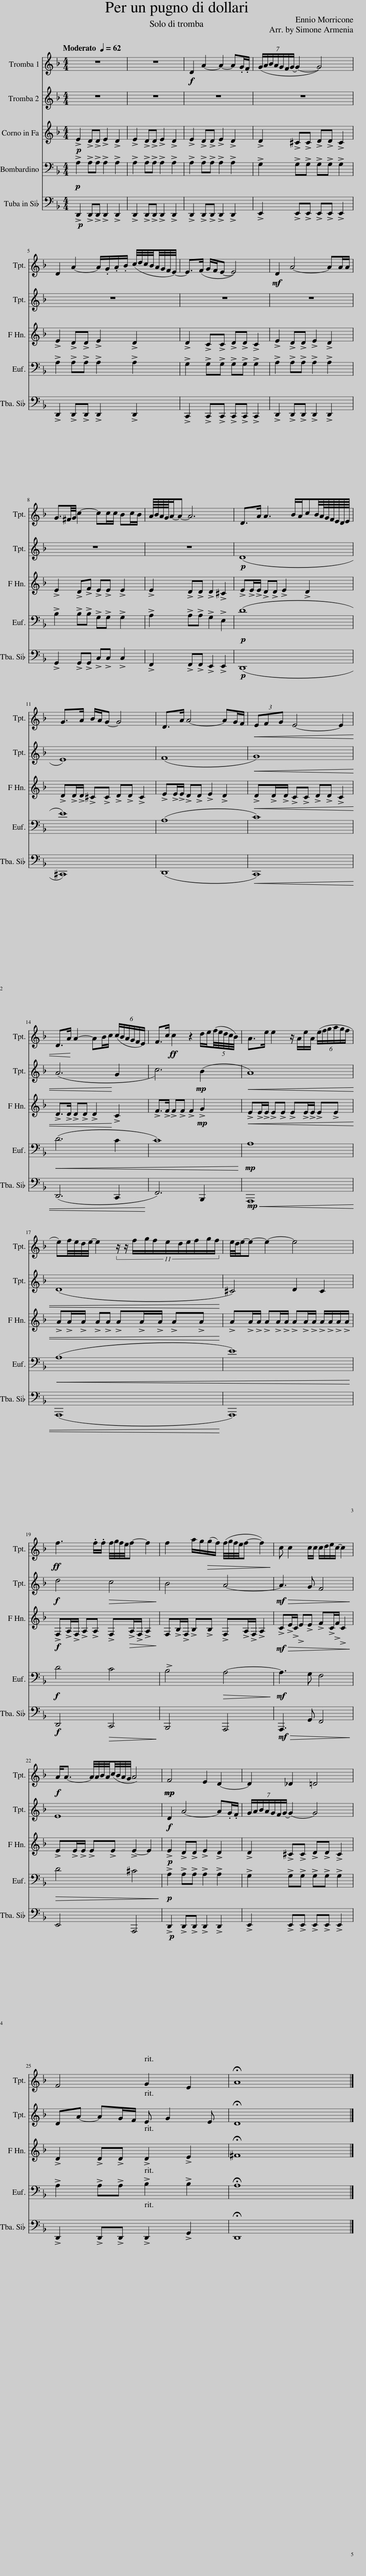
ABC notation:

X:1
%%score 1 2 3 4 5
L:1/8
Q:1/4=62
M:4/4
I:linebreak $
K:F
V:1 treble transpose=-2
V:2 treble transpose=-2
V:3 treble transpose=-7
V:4 bass
V:5 bass
V:1
[K:F] z8 | z8 |!f! E2 =B2- B2- B.A/.G/ | (7:4:7(A/=B/c/B/A/G/A/- A2- A4) |$ E2 =B2- B/.A/.B/.c/ (d/4e/4d/4c/4B/4A/4G/4^F/4-) | %5
 F>(G A/G/^F- F4) |!mf! E2 =B4- BB/B/ |$ A3/2^G/4A/4 d2- dd/d/ cd/c/ | =B/8c/8B/8A/8B/-B- B6 | E>=B B3 c/B/dc/4B/8A/8G/8^F/8E/8F/8 |$ %10
 A>=B c/B/A- A4 | E>=B B4- BA/G/ |!<(! (3^FGA F4- F2 |$ E>=B!<)! B2- Bc/d/ (6:4:6(d/c/B/A/G/^F/) | G>d!ff! d2 z2 e/^f/(5:4:5(g/4f/4e/4d/4c/4) |$ %15
 =B>^f f2 z/ B/f/B/ (6:4:6(f/g/a/=b/a/g/ | ^f)g/4f/4e/4f/4- f2 (11:8:11z/ z/ g/a/g/f/e/f/g/a/g/ |$ ^f/4e/4f/-f- f2- f4 |!ff! g3 .g/.g/ g/4a/4g/4^f/4g- g2 |$ g2 =b/a/!>(!(a/g/) (g/4a/4g/4^f/4g- g2)!>)! | %20
 d d2 d/d/ d/e/^f/d/- d2 |!f! =B<B- B/4B/4c/4B/4(d/4c/4B/4A/4 B4) |$!mp!!mp! G4 ^F2 E2- | E2 _E2 =E4 | G4 A2 ^F2 | %25
 !fermata!=B8 |] %26
V:2
[K:F] z8 | z8 | z8 | z8 |$ z8 | %5
 z8 | z8 |$ z8 | z8 |!p! (E8 |$ %10
 ^F8) | (G8 |!<(! A8) |$ (=B6!<)! A2 | d6)!mp! (c2 |$ %15
!<(! =B8) | (E8!<)! |$ ^D4) E2 D2 |!f! e4!>(! d4!>)! |$ c4 =B4- | %20
!mf!!>(! B3 A G4!>)! | ^F8 |$!f! E2 =B4- B.A/.G/ | (7:4:7A/=B/c/B/A/G/A/- A2- A4 | E=B- BA/G/ ^F A2 F | %25
 !fermata!E8 |] %26
V:3
[K:F]!p! !>!=B2 !>!A!>!A !>!B2 !>!A2 | !>!=B2 !>!A!>!A !>!B2 !>!A2 | !>!=B2 !>!A!>!A !>!B2 !>!A2 | !>!A2 !>!^G!>!G !>!A!>!A !>!G2 |$ !>!=B2 !>!A!>!A !>!B2 !>!A2 | %5
 !>!A2 !>!G!>!G !>!A!>!A !>!G2 | !>!=B2 !>!A!>!A !>!B2 !>!A2 |$ !>!=B2 !>!A!>!c !>!B!>!B !>!B2 | !>!=B2 !>!A!>!A !>!A2 !>!^G2 | !>!=B!>!B/!>!B/ !>!A!>!A !>!B2 !>!A2 |$ %10
 !>!A!>!A/!>!A/ !>!^G!>!G !>!A!>!A !>!G2 | !>!=B!>!B/!>!B/ !>!A!>!A !>!B2 !>!A2 |!<(! !>!A!>!A/!>!A/ !>!G!>!G !>!A!>!A !>!G2 |$ !>!A>!>!A !>!A!>!A !>!A2!<)! !>!G2 | !>!c>!>!c !>!c!>!c !>!c2!mp! !>!d2 |$ %15
!<(! !>!=B!>!B/!>!B/ !>!B!>!B !>!B!>!B/!>!B/ !>!B!>!B | !>!e!>!e/!>!e/ !>!e!>!e !>!e!>!e/!>!e/ !>!e!>!e!<)! |$ !>!e!>!e/!>!e/ !>!e!>!e/!>!e/ !>!e!>!e/!>!e/ !>!e/!>!e/!>!e/!>!e/ |!f! !>!C!>!E/!>!C/ !>!E!>!E !>!C!>(!!>!E/!>!C/ !>!E2!>)! |$ !>!C!>!F/!>!C/ !>!F!>!F !>!C!>!E/!>!C/ !>!E2 | %20
!mf!!>(! !>!G!>!=B/!>!G/ !>!B!>!B !>!c!>!G/!>!c/ !>!G2!>)! | !>!=B!>!B/!>!B/ !>!B!>!B !>!B2- B2 |$!p! !>!=B2 !>!A!>!A !>!B2 !>!A2 | !>!A2 !>!^G!>!G !>!A!>!A !>!G2 | !>!A2 !>!A!>!A !>!A2 !>!=B2 | %25
 !fermata!^c8 |] %26
V:4
!p! !>!A,2 !>!A,!>!A, !>!A,2 !>!A,2 | !>!A,2 !>!A,!>!A, !>!A,2 !>!A,2 | !>!A,2 !>!A,!>!A, !>!A,2 !>!A,2 | !>!G,2 !>!G,!>!G, !>!G,!>!G, !>!G,2 |$ !>!A,2 !>!A,!>!A, !>!A,2 !>!A,2 | %5
 !>!G,2 !>!G,!>!G, !>!G,!>!G, !>!G,2 | !>!A,2 !>!A,!>!A, !>!A,2 !>!A,2 |$ !>!B,2 !>!B,!>!B, !>!G,!>!G, !>!G,2 | !>!A,2 !>!A,!>!A, !>!G,2 !>!E,2 |!p! (D8 |$ %10
 E8) | (A,8 | C8) |$!<(! (D6 C2 | C8)!<)! |$ %15
!mp! A,8 |!<(! (A,8 |$ E8)!<)! |!f! D4 C4 |$ B,4!>(! A,4-!>)! | %20
!mf! A,3 G, F,4 |!>(! D4 ^C4!>)! |$!p! !>!A,2 !>!A,!>!A, !>!A,2 !>!A,2 | !>!G,2 !>!G,!>!G, !>!G,!>!G, !>!G,2 | !>!A,2 !>!A,!>!A, !>!B,2 !>!B,2 | %25
 !fermata!A,8 |] %26
V:5
!p! !>!D,,2 !>!D,,!>!D,, !>!D,,2 !>!D,,2 | !>!D,,2 !>!D,,!>!D,, !>!D,,2 !>!D,,2 | !>!D,,2 !>!D,,!>!D,, !>!D,,2 !>!D,,2 | !>!E,,2 !>!E,,!>!E,, !>!E,,!>!E,, !>!E,,2 |$ !>!D,,2 !>!D,,!>!D,, !>!D,,2 !>!D,,2 | %5
 !>!C,,2 !>!C,,!>!C,, !>!C,,!>!C,, !>!C,,2 | !>!D,,2 !>!D,,!>!D,, !>!D,,2 !>!D,,2 |$ !>!G,,2 !>!G,,!>!G,, !>!C,!>!C, !>!C,2 | !>!F,,2 !>!F,,!>!F,, !>!E,,2 !>!E,,2 |!p! (D,,8 |$ %10
 ^C,,8) | (D,,8 |!<(! C,,8) |$ (D,,6 C,,2!<)! | F,,6) B,,,2 |$ %15
!mp!!<(! A,,,8 | (A,,,8!<)! |$ A,,,8) |!f! D,,4!>(! C,,4!>)! |$ B,,,4 A,,,4 | %20
!mf!!>(! A,,,3 G,, F,,4!>)! | E,,4 A,,,4 |$!p! !>!D,,2 !>!D,,!>!D,, !>!D,,2 !>!D,,2 | !>!E,,2 !>!E,,!>!E,, !>!E,,!>!E,, !>!E,,2 | !>!D,,2 !>!D,,!>!D,, !>!D,,2 !>!G,,2 | %25
 !fermata!D,,8 |] %26
